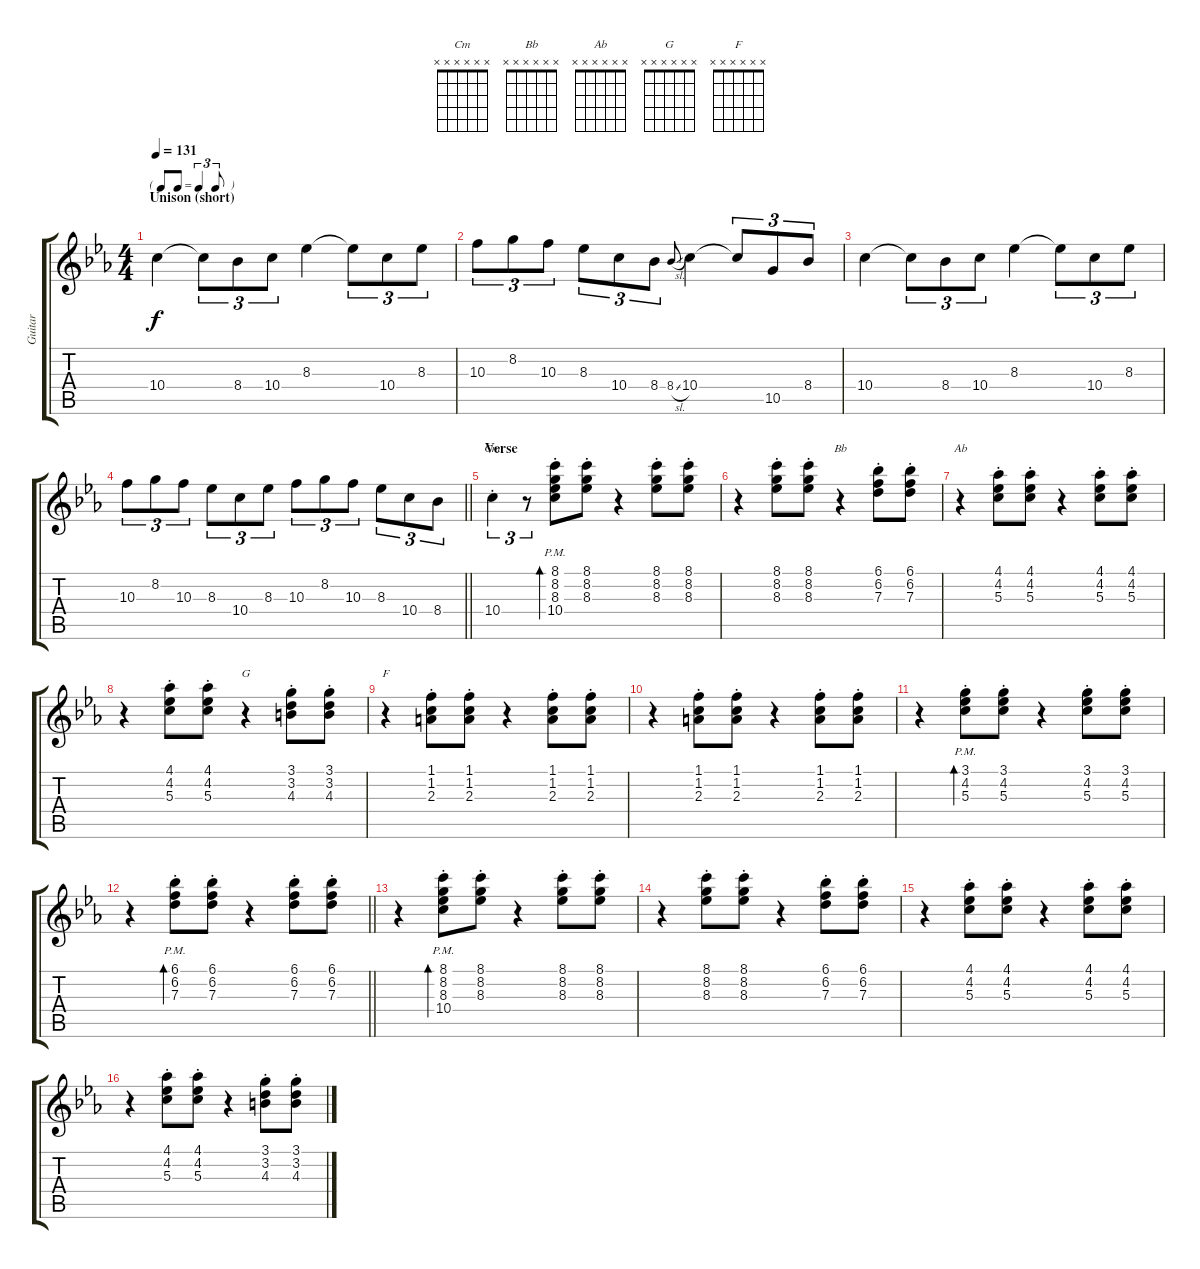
\track ("Guitar" "Guitar") {instrument electricguitarclean}
\staff {score tabs}
\tuning (E4 B3 G3 D3 A2 E2) {hide}
\chord ("Cm" x x x x x x)
\chord ("Bb" x x x x x x)
\chord ("Ab" x x x x x x)
\chord ("G" x x x x x x)
\chord ("F" x x x x x x)
\ts (4 4)
\tf triplet8th
\section ("" "Unison (short)")
\tempo 131
\clef g2
\ks cminor
10.4.4{dy f} 10.4{t}.8{tu (3 2)} 8.4.8{tu (3 2)} 10.4.8{tu (3 2)} 8.3.4 8.3{t}.8{tu (3 2)} 10.4.8{tu (3 2)} 8.3.8{tu (3 2)} |
10.3.8{tu (3 2)} 8.2.8{tu (3 2)} 10.3.8{tu (3 2)} 8.3.8{tu (3 2)} 10.4.8{tu (3 2)} 8.4.8{tu (3 2)} 8.4{sl}.8{gr onbeat} 10.4.4 10.4{t}.8{tu (3 2)} 10.5.8{tu (3 2)} 8.4.8{tu (3 2)} |
10.4.4 10.4{t}.8{tu (3 2)} 8.4.8{tu (3 2)} 10.4.8{tu (3 2)} 8.3.4 8.3{t}.8{tu (3 2)} 10.4.8{tu (3 2)} 8.3.8{tu (3 2)} |
\barLineRight lightlight
10.3.8{tu (3 2)} 8.2.8{tu (3 2)} 10.3.8{tu (3 2)} 8.3.8{tu (3 2)} 10.4.8{tu (3 2)} 8.3.8{tu (3 2)} 10.3.8{tu (3 2)} 8.2.8{tu (3 2)} 10.3.8{tu (3 2)} 8.3.8{tu (3 2)} 10.4.8{tu (3 2)} 8.4.8{tu (3 2)} |
\section ("" "Verse")
10.4{st}.4{tu (3 2) ch "Cm"} r.8{tu (3 2)} (8.1{pm st} 8.2{pm st} 8.3{pm st} 10.4{pm st}).8{bd 240} (8.1{st} 8.2{st} 8.3{st}).8 r.4 (8.1{st} 8.2{st} 8.3{st}).8 (8.1{st} 8.2{st} 8.3{st}).8 |
r.4 (8.1{st} 8.2{st} 8.3{st}).8 (8.1{st} 8.2{st} 8.3{st}).8 r.4{ch "Bb"} (6.1{st} 6.2{st} 7.3{st}).8 (6.1{st} 6.2{st} 7.3{st}).8 |
r.4{ch "Ab"} (4.1{st} 4.2{st} 5.3{st}).8 (4.1{st} 4.2{st} 5.3{st}).8 r.4 (4.1{st} 4.2{st} 5.3{st}).8 (4.1{st} 4.2{st} 5.3{st}).8 |
r.4 (4.1{st} 4.2{st} 5.3{st}).8 (4.1{st} 4.2{st} 5.3{st}).8 r.4{ch "G"} (3.1{st} 3.2{st} 4.3{st}).8 (3.1{st} 3.2{st} 4.3{st}).8 |
r.4{ch "F"} (1.1{st} 1.2{st} 2.3{st}).8 (1.1{st} 1.2{st} 2.3{st}).8 r.4 (1.1{st} 1.2{st} 2.3{st}).8 (1.1{st} 1.2{st} 2.3{st}).8 |
r.4 (1.1{st} 1.2{st} 2.3{st}).8 (1.1{st} 1.2{st} 2.3{st}).8 r.4 (1.1{st} 1.2{st} 2.3{st}).8 (1.1{st} 1.2{st} 2.3{st}).8 |
r.4 (3.1{pm st} 4.2{pm st} 5.3{pm st}).8{bd 240} (3.1{st} 4.2{st} 5.3{st}).8 r.4 (3.1{st} 4.2{st} 5.3{st}).8 (3.1{st} 4.2{st} 5.3{st}).8 |
\barLineRight lightlight
r.4 (6.1{pm st} 6.2{pm st} 7.3{pm st}).8{bd 240} (6.1{st} 6.2{st} 7.3{st}).8 r.4 (6.1{st} 6.2{st} 7.3{st}).8 (6.1{st} 6.2{st} 7.3{st}).8 |
r.4 (8.1{pm st} 8.2{pm st} 8.3{pm st} 10.4{pm st}).8{bd 240} (8.1{st} 8.2{st} 8.3{st}).8 r.4 (8.1{st} 8.2{st} 8.3{st}).8 (8.1{st} 8.2{st} 8.3{st}).8 |
r.4 (8.1{st} 8.2{st} 8.3{st}).8 (8.1{st} 8.2{st} 8.3{st}).8 r.4 (6.1{st} 6.2{st} 7.3{st}).8 (6.1{st} 6.2{st} 7.3{st}).8 |
r.4 (4.1{st} 4.2{st} 5.3{st}).8 (4.1{st} 4.2{st} 5.3{st}).8 r.4 (4.1{st} 4.2{st} 5.3{st}).8 (4.1{st} 4.2{st} 5.3{st}).8 |
r.4 (4.1{st} 4.2{st} 5.3{st}).8 (4.1{st} 4.2{st} 5.3{st}).8 r.4 (3.1{st} 3.2{st} 4.3{st}).8 (3.1{st} 3.2{st} 4.3{st}).8
